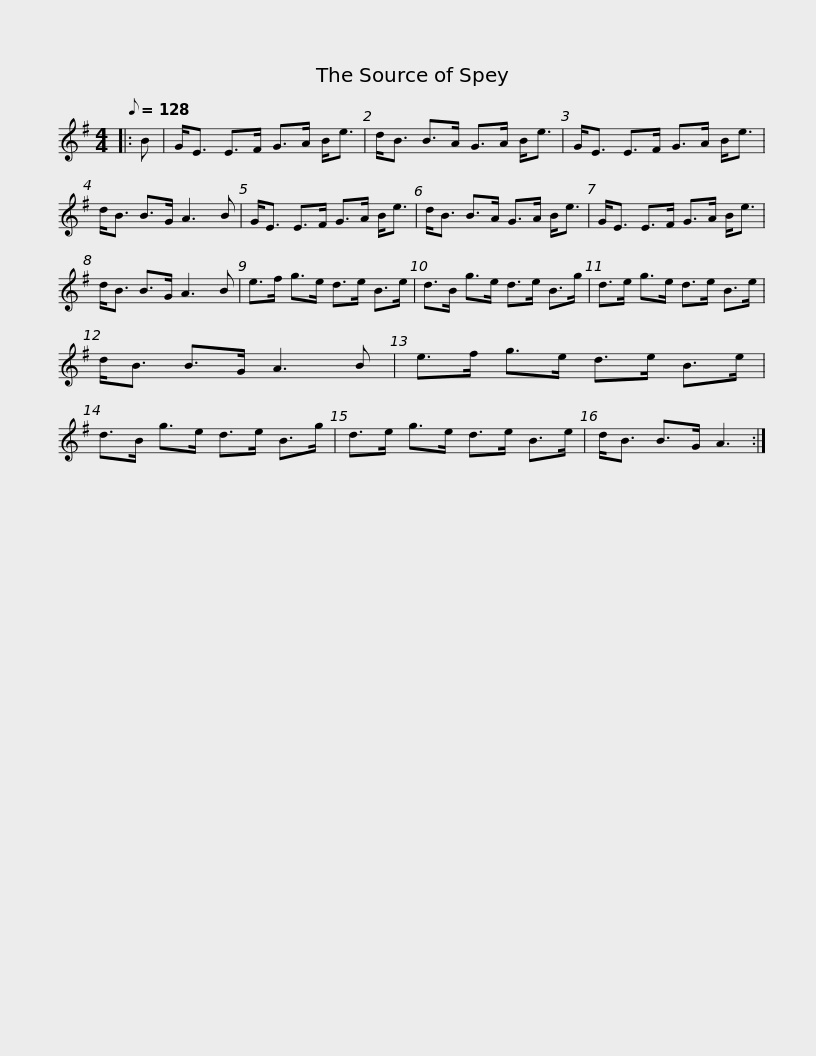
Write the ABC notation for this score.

X:1
L:1/8
Q:1/8=128
M:4/4
I:linebreak $
K:Emin
V:1 treble
V:1
|: B | G<E E>F G>A B<e | d<B B>A G>A B<e | G<E E>F G>A B<e | d<B B>G A3 B |$ %5
 G<E E>F G>A B<e | d<B B>A G>A B<e | G<E E>F G>A B<e | d<B B>G A3 B | e>f g>e d>e B>e |$ %10
 d>B g>e d>e B>g | d>e g>e d>e B>e | d<B B>G A3 B | e>f g>e d>e B>e | d>B g>e d>e B>g |$ %15
 d>e g>e d>e B>e | d<B B>G A3 :| %17
